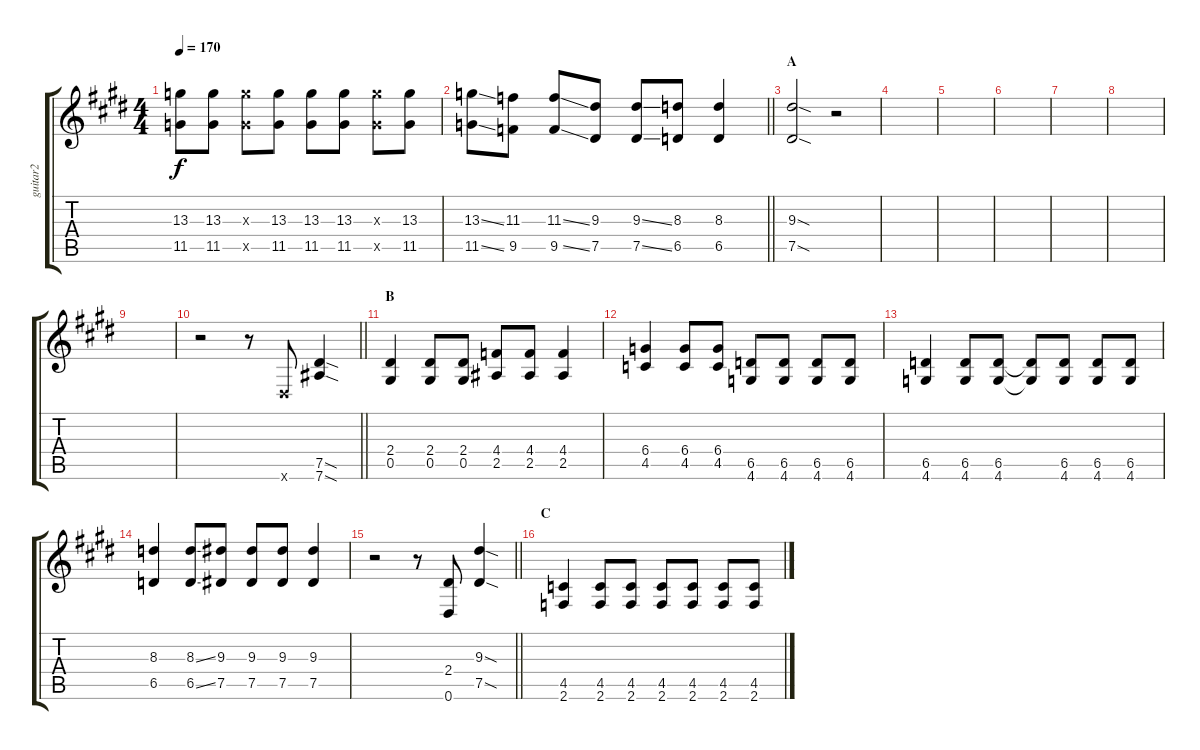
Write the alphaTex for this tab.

\track ("guitar2" "guitar2") {instrument distortionguitar}
\staff {score tabs}
\tuning (Eb4 Bb3 Gb3 Db3 Ab2 Eb2) {hide}
\ts (4 4)
\tempo 170
\clef g2
\ks e
(13.3 11.5).8{dy f} (13.3 11.5).8 (13.3{x} 11.5{x}).8 (13.3 11.5).8 (13.3 11.5).8 (13.3 11.5).8 (13.3{x} 11.5{x}).8 (13.3 11.5).8 |
\barLineRight lightlight
(13.3{ss} 11.5{ss}).8 (11.3 9.5).8 (11.3{ss} 9.5{ss}).8 (9.3 7.5).8 (9.3{ss} 7.5{ss}).8 (8.3 6.5).8 (8.3 6.5).4 |
\section ("" "A")
(9.3{sod} 7.5{sod}).2 r.2 |
|
|
|
|
|
|
\barLineRight lightlight
r.2 r.8 0.6{x}.8 (7.5{sod} 7.6{sod}).4 |
\section ("" "B")
(2.4 0.5).4 (2.4 0.5).8 (2.4 0.5).8 (4.4 2.5).8 (4.4 2.5).8 (4.4 2.5).4 |
(6.4 4.5).4 (6.4 4.5).8 (6.4 4.5).8 (6.5 4.6).8 (6.5 4.6).8 (6.5 4.6).8 (6.5 4.6).8 |
(6.5 4.6).4 (6.5 4.6).8 (6.5 4.6).8 (6.5{t} 4.6{t}).8 (6.5 4.6).8 (6.5 4.6).8 (6.5 4.6).8 |
(8.3 6.5).4 (8.3{ss} 6.5{ss}).8 (9.3 7.5).8 (9.3 7.5).8 (9.3 7.5).8 (9.3 7.5).4 |
\barLineRight lightlight
r.2 r.8 (2.4 0.6).8 (9.3{sod} 7.5{sod}).4 |
\section ("" "C")
(4.5 2.6).4 (4.5 2.6).8 (4.5 2.6).8 (4.5 2.6).8 (4.5 2.6).8 (4.5 2.6).8 (4.5 2.6).8
